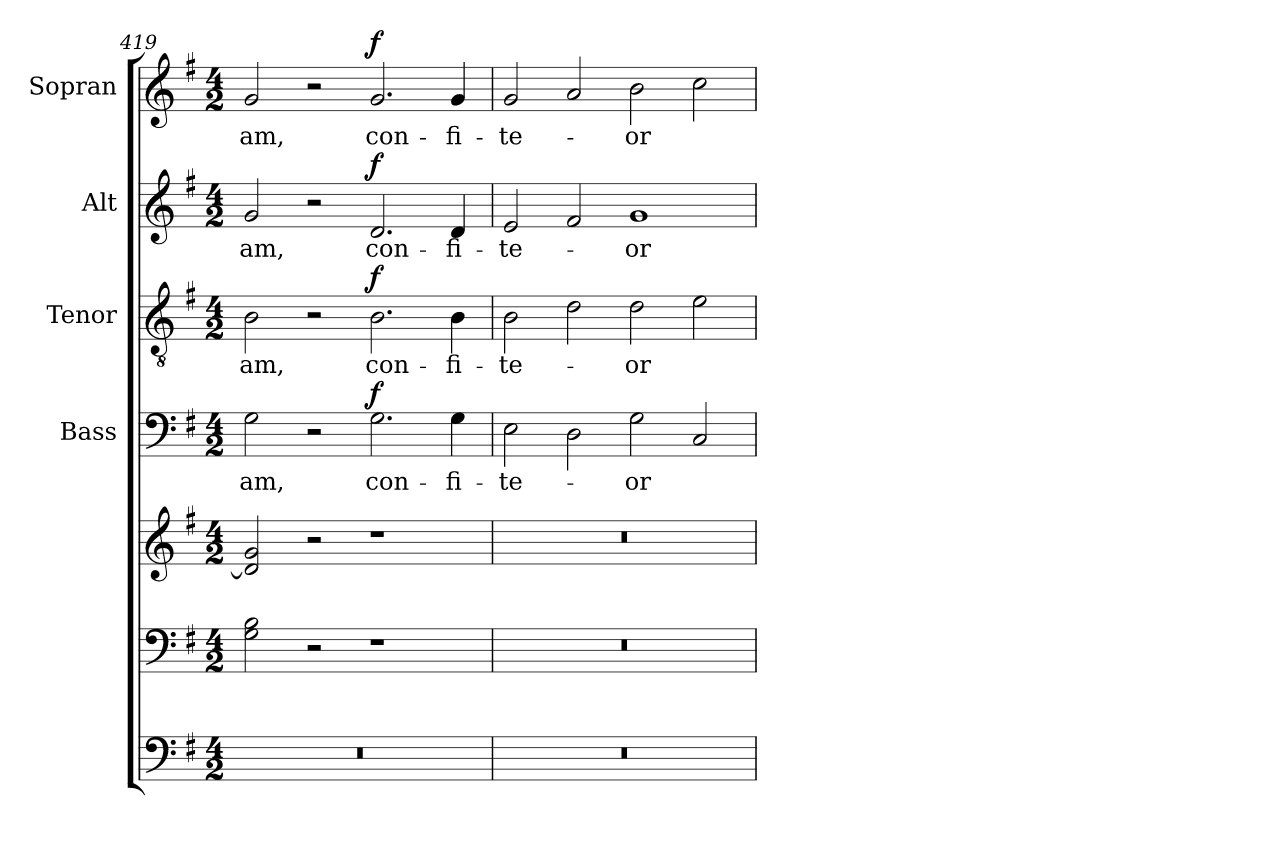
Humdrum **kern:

**kern	**kern	**kern	**kern	**text	**dynam	**kern	**text	**dynam	**kern	**text	**dynam	**kern	**text	**dynam
*part6	*part5	*part5	*part4	*part4	*part4	*part3	*part3	*part3	*part2	*part2	*part2	*part1	*part1	*part1
*staff7	*staff6	*staff5	*staff4	*staff4	*staff4	*staff3	*staff3	*staff3	*staff2	*staff2	*staff2	*staff1	*staff1	*staff1
*	*	*	*I"Bass	*	*	*I"Tenor	*	*	*I"Alt	*	*	*I"Sopran	*	*
*	*	*	*I'B.	*	*	*I'T.	*	*	*I'A.	*	*	*I'S.	*	*
*clefF4	*clefF4	*clefG2	*clefF4	*	*	*clefGv2	*	*	*clefG2	*	*	*clefG2	*	*
*k[f#]	*k[f#]	*k[f#]	*k[f#]	*	*	*k[f#]	*	*	*k[f#]	*	*	*k[f#]	*	*
*G:	*G:	*G:	*G:	*	*	*G:	*	*	*G:	*	*	*G:	*	*
*M4/2	*M4/2	*M4/2	*M4/2	*	*	*M4/2	*	*	*M4/2	*	*	*M4/2	*	*
=419	=419	=419	=419	=419	=419	=419	=419	=419	=419	=419	=419	=419	=419	=419
!	!	!	!	!LO:LY:b	!	!	!LO:LY:b	!	!	!LO:LY:b	!	!	!LO:LY:b	!
0r	2G\ 2B\	2d/] 2g/	2G\	-am,	.	2B\	-am,	.	2g/	-am,	.	2g/	-am,	.
.	2r	2r	2r	.	.	2r	.	.	2r	.	.	2r	.	.
!	!	!	!	!LO:LY:b	!LO:DY:a	!	!LO:LY:b	!LO:DY:a	!	!LO:LY:b	!LO:DY:a	!	!LO:LY:b	!LO:DY:a
.	1r	1r	2.G\	con-	f	2.B\	con-	f	2.d/	con-	f	2.g/	con-	f
!	!	!	!	!LO:LY:b	!	!	!LO:LY:b	!	!	!LO:LY:b	!	!	!LO:LY:b	!
.	.	.	4G\	-fi-	.	4B\	-fi-	.	4d/	-fi-	.	4g/	-fi-	.
=420	=420	=420	=420	=420	=420	=420	=420	=420	=420	=420	=420	=420	=420	=420
!	!	!	!	!LO:LY:b	!	!	!LO:LY:b	!	!	!LO:LY:b	!	!	!LO:LY:b	!
0r	0r	0r	2E\	-te-	.	2B\	-te-	.	2e/	-te-	.	2g/	-te-	.
.	.	.	2D\	.	.	2d\	.	.	2f#/	.	.	2a/	.	.
!	!	!	!	!LO:LY:b	!	!	!LO:LY:b	!	!	!LO:LY:b	!	!	!LO:LY:b	!
.	.	.	2G\	-or	.	2d\	-or	.	1g	-or	.	2b\	-or	.
.	.	.	2C/	.	.	2e\	.	.	.	.	.	2cc\	.	.
=	=	=	=	=	=	=	=	=	=	=	=	=	=	=
*-	*-	*-	*-	*-	*-	*-	*-	*-	*-	*-	*-	*-	*-	*-
